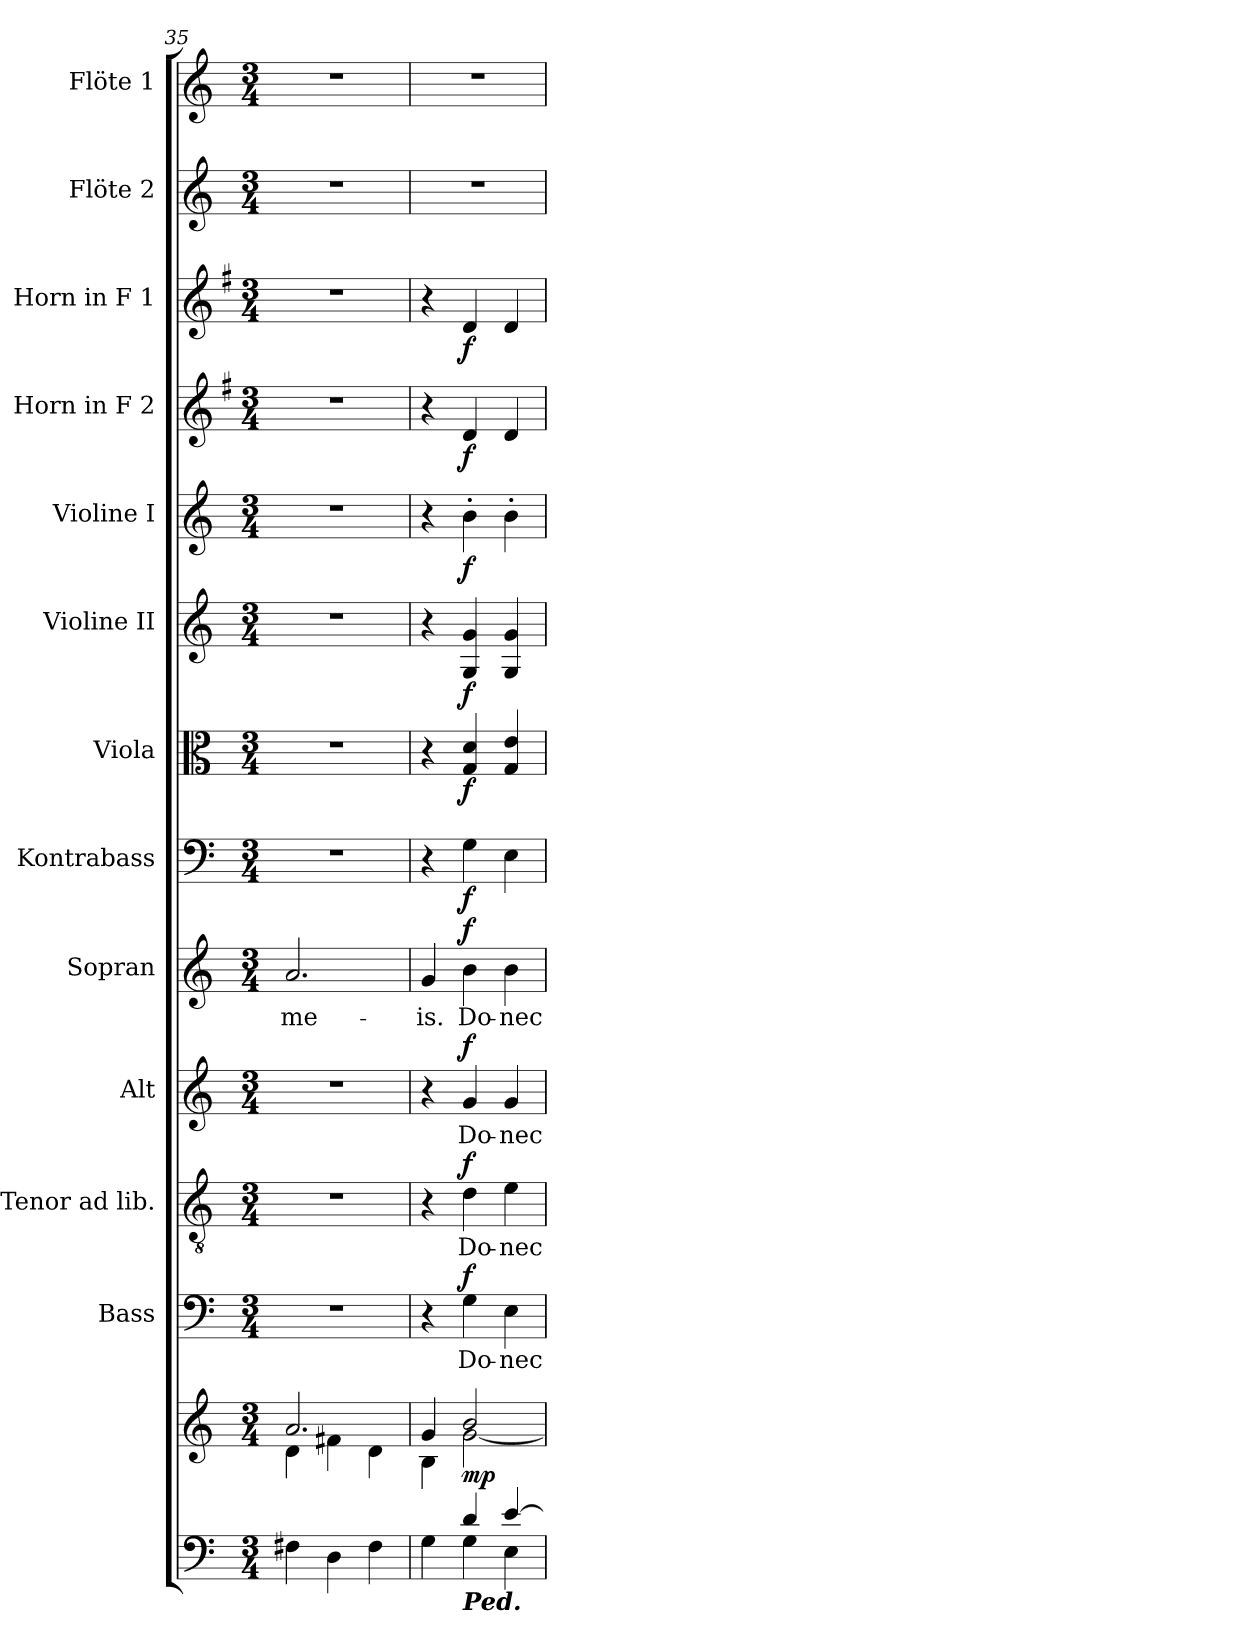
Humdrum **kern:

**kern	**kern	**dynam	**kern	**text	**dynam	**kern	**text	**dynam	**kern	**text	**dynam	**kern	**text	**dynam	**kern	**dynam	**kern	**dynam	**kern	**dynam	**kern	**dynam	**kern	**dynam	**kern	**dynam	**kern	**kern
*part13	*part13	*part13	*part12	*part12	*part12	*part11	*part11	*part11	*part10	*part10	*part10	*part9	*part9	*part9	*part8	*part8	*part7	*part7	*part6	*part6	*part5	*part5	*part4	*part4	*part3	*part3	*part2	*part1
*staff14	*staff13	*staff13/14	*staff12	*staff12	*staff12	*staff11	*staff11	*staff11	*staff10	*staff10	*staff10	*staff9	*staff9	*staff9	*staff8	*staff8	*staff7	*staff7	*staff6	*staff6	*staff5	*staff5	*staff4	*staff4	*staff3	*staff3	*staff2	*staff1
*	*	*	*I"Bass	*	*	*I"Tenor ad lib.	*	*	*I"Alt	*	*	*I"Sopran	*	*	*I"Kontrabass	*	*I"Viola	*	*I"Violine II	*	*I"Violine I	*	*I"Horn in F 2	*	*I"Horn in F 1	*	*I"Flöte 2	*I"Flöte 1
*	*	*	*I'B.	*	*	*I'T.	*	*	*I'A.	*	*	*I'S.	*	*	*I'Kb.	*	*I'Vla.	*	*I'Vl. II	*	*I'Vl. I	*	*	*	*	*	*I'Fl. 2	*I'Fl. 1
*clefF4	*clefG2	*	*clefF4	*	*	*clefGv2	*	*	*clefG2	*	*	*clefG2	*	*	*clefF4	*	*clefC3	*	*clefG2	*	*clefG2	*	*clefG2	*	*clefG2	*	*clefG2	*clefG2
*	*	*	*	*	*	*	*	*	*	*	*	*	*	*	*ITrd7c12	*	*	*	*	*	*	*	*ITrd4c7	*	*ITrd4c7	*	*	*
*k[]	*k[]	*	*k[]	*	*	*k[]	*	*	*k[]	*	*	*k[]	*	*	*k[]	*	*k[]	*	*k[]	*	*k[]	*	*k[]	*	*k[]	*	*k[]	*k[]
*C:	*C:	*	*C:	*	*	*C:	*	*	*C:	*	*	*C:	*	*	*C:	*	*C:	*	*C:	*	*C:	*	*C:	*	*C:	*	*C:	*C:
*M3/4	*M3/4	*	*M3/4	*	*	*M3/4	*	*	*M3/4	*	*	*M3/4	*	*	*M3/4	*	*M3/4	*	*M3/4	*	*M3/4	*	*M3/4	*	*M3/4	*	*M3/4	*M3/4
=35	=35	=35	=35	=35	=35	=35	=35	=35	=35	=35	=35	=35	=35	=35	=35	=35	=35	=35	=35	=35	=35	=35	=35	=35	=35	=35	=35	=35
*	*^	*	*	*	*	*	*	*	*	*	*	*	*	*	*	*	*	*	*	*	*	*	*	*	*	*	*	*
!	!	!	!	!	!	!	!	!	!	!	!	!	!	!LO:LY:b	!	!	!	!	!	!	!	!	!	!	!	!	!	!	!
4F#X\	2.a/	4d\	.	2.r	.	.	2.r	.	.	2.r	.	.	2.a/	me-	.	2.r	.	2.r	.	2.r	.	2.r	.	2.r	.	2.r	.	2.r	2.r
4D\	.	4f#X\	.	.	.	.	.	.	.	.	.	.	.	.	.	.	.	.	.	.	.	.	.	.	.	.	.	.	.
4F#\	.	4d\	.	.	.	.	.	.	.	.	.	.	.	.	.	.	.	.	.	.	.	.	.	.	.	.	.	.	.
=36	=36	=36	=36	=36	=36	=36	=36	=36	=36	=36	=36	=36	=36	=36	=36	=36	=36	=36	=36	=36	=36	=36	=36	=36	=36	=36	=36	=36	=36
*^	*	*	*	*	*	*	*	*	*	*	*	*	*	*	*	*	*	*	*	*	*	*	*	*	*	*	*	*	*
!	!	!	!	!	!	!	!	!	!	!	!	!	!	!	!LO:LY:b	!	!	!	!	!	!	!	!	!	!	!	!	!	!	!
4ryy	4G\	4g/	4B\	.	4r	.	.	4r	.	.	4r	.	.	4g/	-is.	.	4r	.	4r	.	4r	.	4r	.	4r	.	4r	.	2.r	2.r
!LO:TX:b:Bi:t=Ped.	!	!	!	!	!	!	!	!	!	!	!	!	!	!	!	!	!	!	!	!	!	!	!	!	!	!	!	!	!	!
!	!	!	!	!LO:DY:b	!	!LO:LY:b	!LO:DY:a	!	!LO:LY:b	!LO:DY:a	!	!LO:LY:b	!LO:DY:a	!	!LO:LY:b	!LO:DY:a	!	!LO:DY:b	!	!LO:DY:b	!	!LO:DY:b	!	!LO:DY:b	!	!LO:DY:b	!	!LO:DY:b	!	!
4d/	4G\	2b/	[<2g\	mp	4G\	Do-	f	4d\	Do-	f	4g/	Do-	f	4b\	Do-	f	4GG\	f	4G/ 4d/	f	4G/ 4g/	f	4b'>\	f	4G/	f	4G/	f	.	.
!	!	!	!	!	!	!LO:LY:b	!	!	!LO:LY:b	!	!	!LO:LY:b	!	!	!LO:LY:b	!	!	!	!	!	!	!	!	!	!	!	!	!	!	!
[>4e/	4E\	.	.	.	4E\	-nec	.	4e\	-nec	.	4g/	-nec	.	4b\	-nec	.	4EE\	.	4G/ 4e/	.	4G/ 4g/	.	4b'>\	.	4G/	.	4G/	.	.	.
*v	*v	*	*	*	*	*	*	*	*	*	*	*	*	*	*	*	*	*	*	*	*	*	*	*	*	*	*	*	*	*
*	*v	*v	*	*	*	*	*	*	*	*	*	*	*	*	*	*	*	*	*	*	*	*	*	*	*	*	*	*	*
=	=	=	=	=	=	=	=	=	=	=	=	=	=	=	=	=	=	=	=	=	=	=	=	=	=	=	=	=
*-	*-	*-	*-	*-	*-	*-	*-	*-	*-	*-	*-	*-	*-	*-	*-	*-	*-	*-	*-	*-	*-	*-	*-	*-	*-	*-	*-	*-
